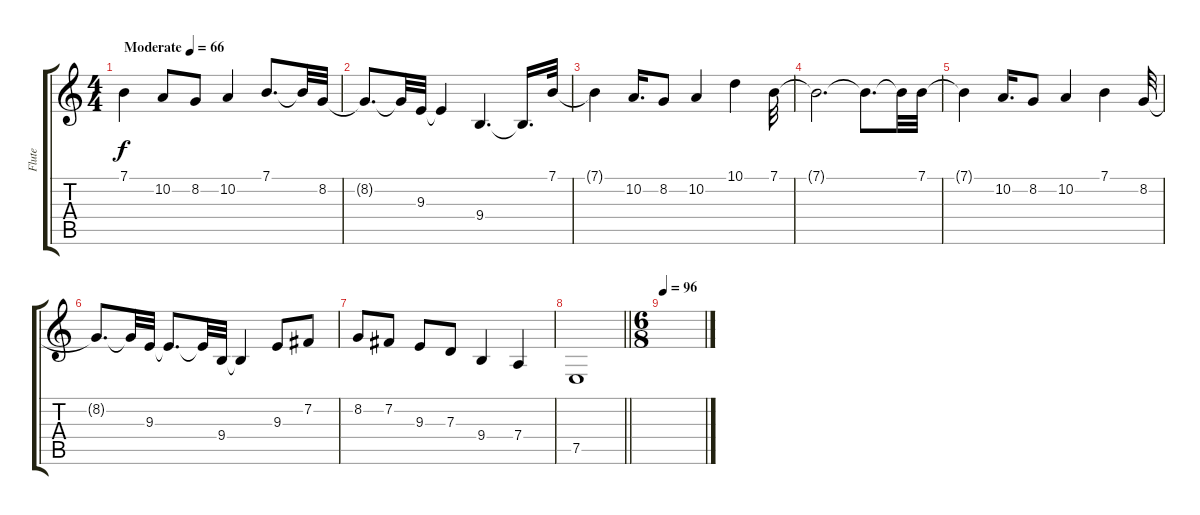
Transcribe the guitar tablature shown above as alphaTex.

\track ("Flute" "Flute") {instrument panflute}
\staff {score tabs}
\tuning (E4 B3 G3 D3 A2 E2) {hide}
\ts (4 4)
\tempo (66 "Moderate")
\clef g2
\ks c
7.1.4{dy f instrument panflute} 10.2.8 8.2.8 10.2.4 7.1.8{d} 7.1{t}.32 8.2.32 |
8.2{t}.8{d} 8.2{t}.32 9.3.32 9.3{t}.4 9.4.4{d} 9.4{t}.16{d} 7.1.32 |
7.1{t}.4 10.2.16{d} 8.2.8 10.2.4 10.1.4 7.1.32 |
7.1{t}.2{d} 7.1{t}.8{d} 7.1{t}.32 7.1.32 |
7.1{t}.4 10.2.16{d} 8.2.8 10.2.4 7.1.4 8.2.32 |
8.2{t}.8{d} 8.2{t}.32 9.3.32 9.3{t}.8{d} 9.3{t}.32 9.4.32 9.4{t}.4 9.3.8 7.2.8 |
8.2.8 7.2.8 9.3.8 7.3.8 9.4.4 7.4.4 |
\barLineRight lightlight
7.5.1 |
\ts (6 8)
\tempo 96
